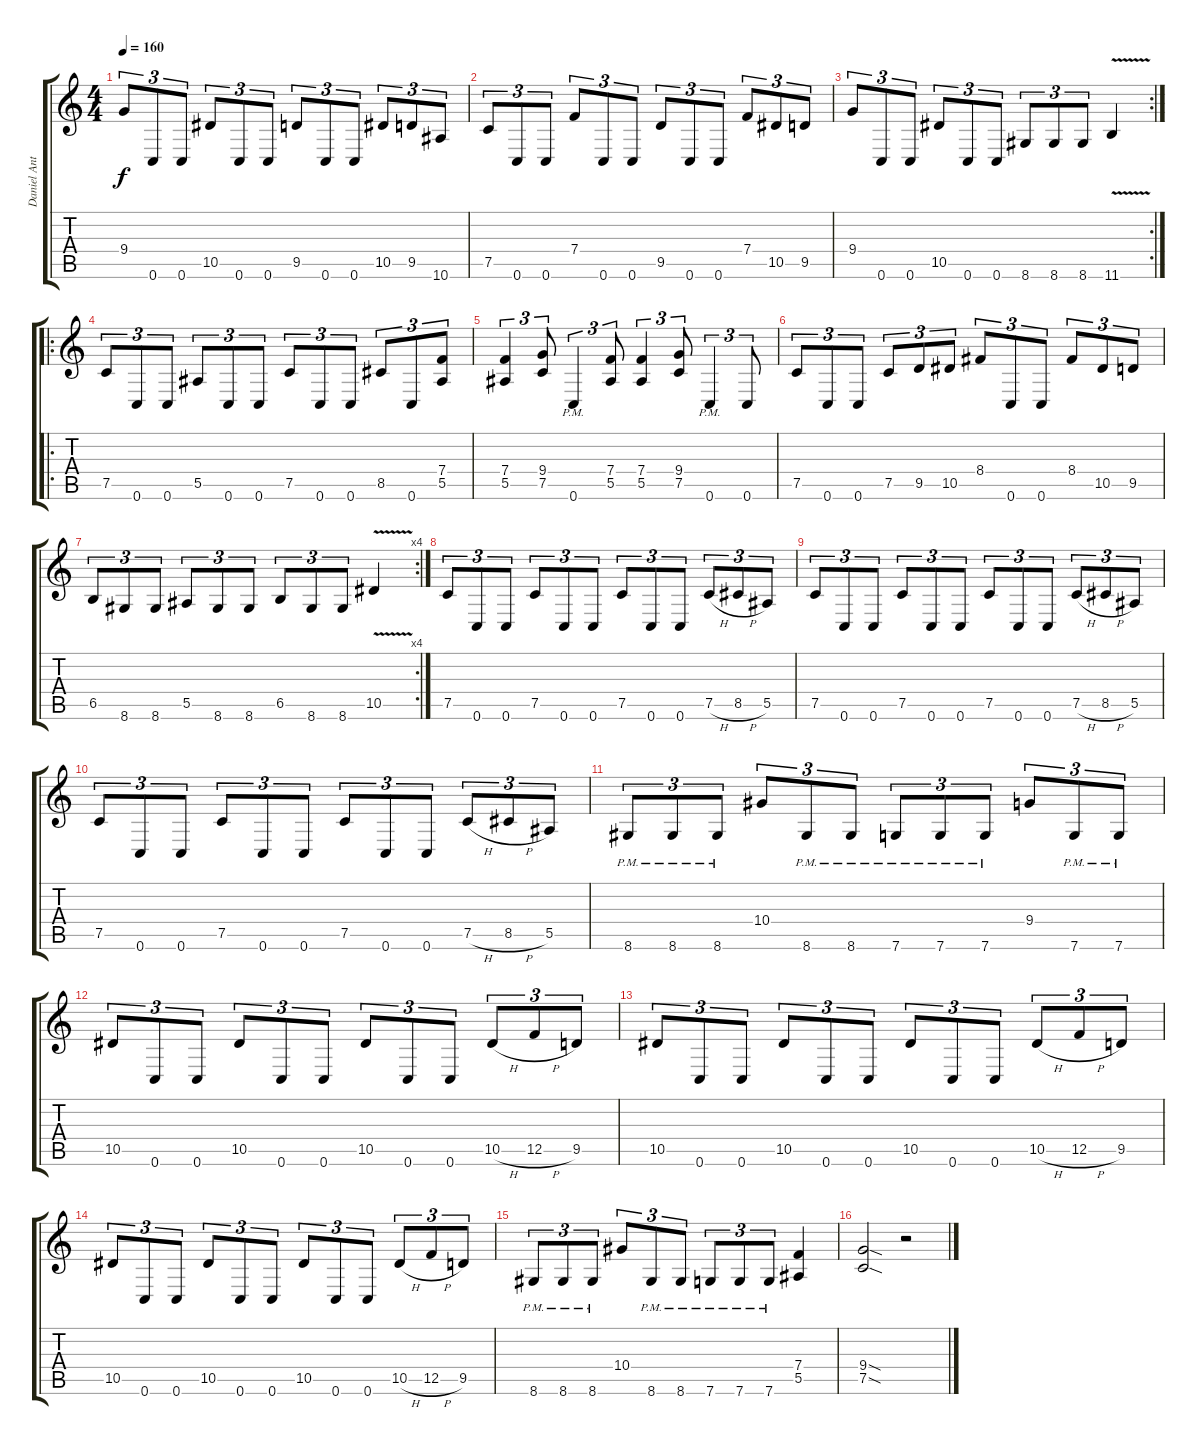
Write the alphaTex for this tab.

\track ("Daniel Antonsson " "Daniel Ant") {instrument distortionguitar}
\staff {score tabs}
\tuning (C4 G3 Eb3 Bb2 F2 C2) {hide}
\ts (4 4)
\tempo 160
\clef g2
\ks c
9.4.8{tu (3 2) dy f} 0.6.8{tu (3 2)} 0.6.8{tu (3 2)} 10.5.8{tu (3 2)} 0.6.8{tu (3 2)} 0.6.8{tu (3 2)} 9.5.8{tu (3 2)} 0.6.8{tu (3 2)} 0.6.8{tu (3 2)} 10.5.8{tu (3 2)} 9.5.8{tu (3 2)} 10.6.8{tu (3 2)} |
7.5.8{tu (3 2)} 0.6.8{tu (3 2)} 0.6.8{tu (3 2)} 7.4.8{tu (3 2)} 0.6.8{tu (3 2)} 0.6.8{tu (3 2)} 9.5.8{tu (3 2)} 0.6.8{tu (3 2)} 0.6.8{tu (3 2)} 7.4.8{tu (3 2)} 10.5.8{tu (3 2)} 9.5.8{tu (3 2)} |
\rc 2
9.4.8{tu (3 2)} 0.6.8{tu (3 2)} 0.6.8{tu (3 2)} 10.5.8{tu (3 2)} 0.6.8{tu (3 2)} 0.6.8{tu (3 2)} 8.6.8{tu (3 2)} 8.6.8{tu (3 2)} 8.6.8{tu (3 2)} 11.6{v}.4 |
\ro
7.5.8{tu (3 2)} 0.6.8{tu (3 2)} 0.6.8{tu (3 2)} 5.5.8{tu (3 2)} 0.6.8{tu (3 2)} 0.6.8{tu (3 2)} 7.5.8{tu (3 2)} 0.6.8{tu (3 2)} 0.6.8{tu (3 2)} 8.5.8{tu (3 2)} 0.6.8{tu (3 2)} (7.4 5.5).8{tu (3 2)} |
(7.4 5.5).4{tu (3 2)} (9.4 7.5).8{tu (3 2)} 0.6{pm}.4{tu (3 2)} (7.4 5.5).8{tu (3 2)} (7.4 5.5).4{tu (3 2)} (9.4 7.5).8{tu (3 2)} 0.6{pm}.4{tu (3 2)} 0.6.8{tu (3 2)} |
7.5.8{tu (3 2)} 0.6.8{tu (3 2)} 0.6.8{tu (3 2)} 7.5.8{tu (3 2)} 9.5.8{tu (3 2)} 10.5.8{tu (3 2)} 8.4.8{tu (3 2)} 0.6.8{tu (3 2)} 0.6.8{tu (3 2)} 8.4.8{tu (3 2)} 10.5.8{tu (3 2)} 9.5.8{tu (3 2)} |
\rc 4
6.5.8{tu (3 2)} 8.6.8{tu (3 2)} 8.6.8{tu (3 2)} 5.5.8{tu (3 2)} 8.6.8{tu (3 2)} 8.6.8{tu (3 2)} 6.5.8{tu (3 2)} 8.6.8{tu (3 2)} 8.6.8{tu (3 2)} 10.5{v}.4 |
7.5.8{tu (3 2)} 0.6.8{tu (3 2)} 0.6.8{tu (3 2)} 7.5.8{tu (3 2)} 0.6.8{tu (3 2)} 0.6.8{tu (3 2)} 7.5.8{tu (3 2)} 0.6.8{tu (3 2)} 0.6.8{tu (3 2)} 7.5{h}.8{tu (3 2)} 8.5{h}.8{tu (3 2)} 5.5.8{tu (3 2)} |
7.5.8{tu (3 2)} 0.6.8{tu (3 2)} 0.6.8{tu (3 2)} 7.5.8{tu (3 2)} 0.6.8{tu (3 2)} 0.6.8{tu (3 2)} 7.5.8{tu (3 2)} 0.6.8{tu (3 2)} 0.6.8{tu (3 2)} 7.5{h}.8{tu (3 2)} 8.5{h}.8{tu (3 2)} 5.5.8{tu (3 2)} |
7.5.8{tu (3 2)} 0.6.8{tu (3 2)} 0.6.8{tu (3 2)} 7.5.8{tu (3 2)} 0.6.8{tu (3 2)} 0.6.8{tu (3 2)} 7.5.8{tu (3 2)} 0.6.8{tu (3 2)} 0.6.8{tu (3 2)} 7.5{h}.8{tu (3 2)} 8.5{h}.8{tu (3 2)} 5.5.8{tu (3 2)} |
8.6{pm}.8{tu (3 2)} 8.6{pm}.8{tu (3 2)} 8.6{pm}.8{tu (3 2)} 10.4.8{tu (3 2)} 8.6{pm}.8{tu (3 2)} 8.6{pm}.8{tu (3 2)} 7.6{pm}.8{tu (3 2)} 7.6{pm}.8{tu (3 2)} 7.6{pm}.8{tu (3 2)} 9.4.8{tu (3 2)} 7.6{pm}.8{tu (3 2)} 7.6{pm}.8{tu (3 2)} |
10.5.8{tu (3 2)} 0.6.8{tu (3 2)} 0.6.8{tu (3 2)} 10.5.8{tu (3 2)} 0.6.8{tu (3 2)} 0.6.8{tu (3 2)} 10.5.8{tu (3 2)} 0.6.8{tu (3 2)} 0.6.8{tu (3 2)} 10.5{h}.8{tu (3 2)} 12.5{h}.8{tu (3 2)} 9.5.8{tu (3 2)} |
10.5.8{tu (3 2)} 0.6.8{tu (3 2)} 0.6.8{tu (3 2)} 10.5.8{tu (3 2)} 0.6.8{tu (3 2)} 0.6.8{tu (3 2)} 10.5.8{tu (3 2)} 0.6.8{tu (3 2)} 0.6.8{tu (3 2)} 10.5{h}.8{tu (3 2)} 12.5{h}.8{tu (3 2)} 9.5.8{tu (3 2)} |
10.5.8{tu (3 2)} 0.6.8{tu (3 2)} 0.6.8{tu (3 2)} 10.5.8{tu (3 2)} 0.6.8{tu (3 2)} 0.6.8{tu (3 2)} 10.5.8{tu (3 2)} 0.6.8{tu (3 2)} 0.6.8{tu (3 2)} 10.5{h}.8{tu (3 2)} 12.5{h}.8{tu (3 2)} 9.5.8{tu (3 2)} |
8.6{pm}.8{tu (3 2)} 8.6{pm}.8{tu (3 2)} 8.6{pm}.8{tu (3 2)} 10.4.8{tu (3 2)} 8.6{pm}.8{tu (3 2)} 8.6{pm}.8{tu (3 2)} 7.6{pm}.8{tu (3 2)} 7.6{pm}.8{tu (3 2)} 7.6{pm}.8{tu (3 2)} (7.4 5.5).4 |
(9.4{sod} 7.5{sod}).2 r.2
